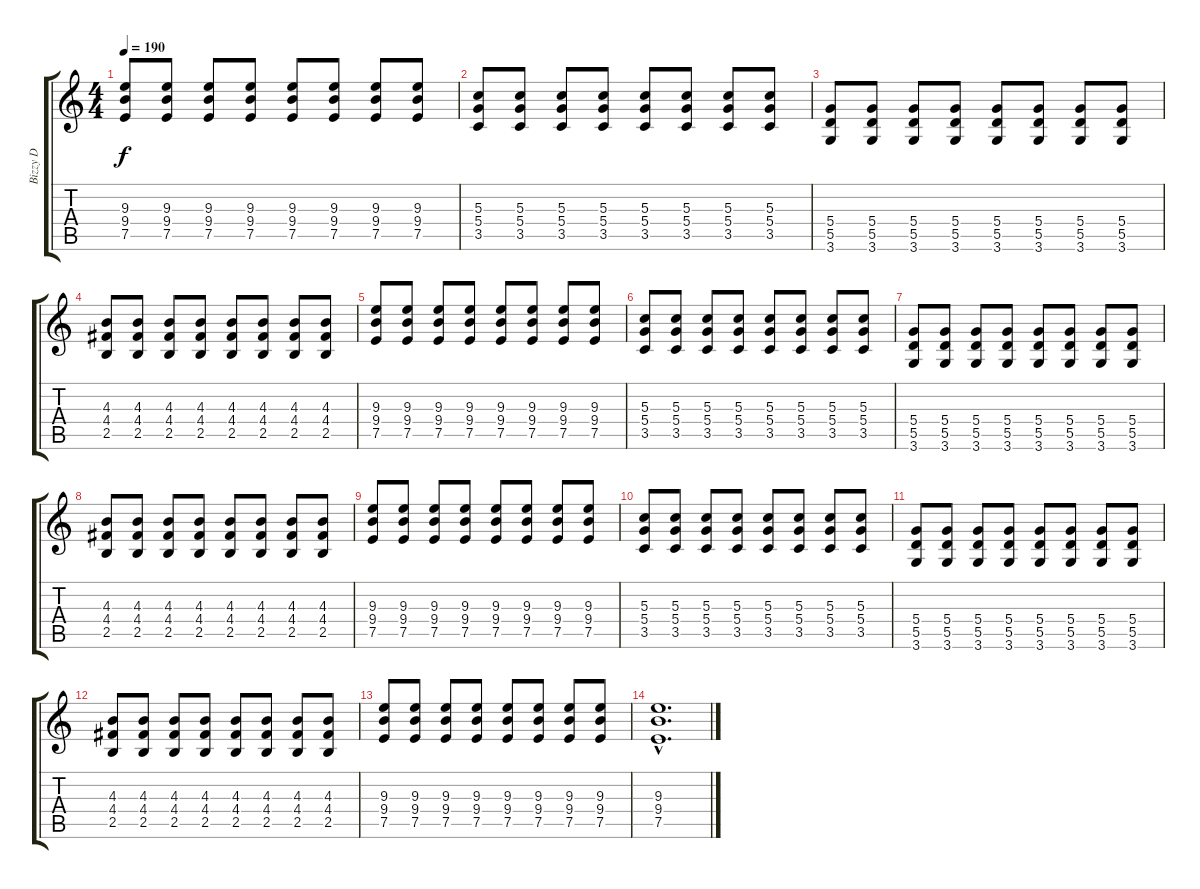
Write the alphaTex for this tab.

\track ("Bizzy D" "Bizzy D") {instrument distortionguitar}
\staff {score tabs}
\tuning (E4 B3 G3 D3 A2 E2) {hide}
\ts (4 4)
\tempo 190
\clef g2
\ks c
(9.3 9.4 7.5).8{dy f} (9.3 9.4 7.5).8 (9.3 9.4 7.5).8 (9.3 9.4 7.5).8 (9.3 9.4 7.5).8 (9.3 9.4 7.5).8 (9.3 9.4 7.5).8 (9.3 9.4 7.5).8 |
(5.3 5.4 3.5).8 (5.3 5.4 3.5).8 (5.3 5.4 3.5).8 (5.3 5.4 3.5).8 (5.3 5.4 3.5).8 (5.3 5.4 3.5).8 (5.3 5.4 3.5).8 (5.3 5.4 3.5).8 |
(5.4 5.5 3.6).8 (5.4 5.5 3.6).8 (5.4 5.5 3.6).8 (5.4 5.5 3.6).8 (5.4 5.5 3.6).8 (5.4 5.5 3.6).8 (5.4 5.5 3.6).8 (5.4 5.5 3.6).8 |
(4.3 4.4 2.5).8 (4.3 4.4 2.5).8 (4.3 4.4 2.5).8 (4.3 4.4 2.5).8 (4.3 4.4 2.5).8 (4.3 4.4 2.5).8 (4.3 4.4 2.5).8 (4.3 4.4 2.5).8 |
(9.3 9.4 7.5).8 (9.3 9.4 7.5).8 (9.3 9.4 7.5).8 (9.3 9.4 7.5).8 (9.3 9.4 7.5).8 (9.3 9.4 7.5).8 (9.3 9.4 7.5).8 (9.3 9.4 7.5).8 |
(5.3 5.4 3.5).8 (5.3 5.4 3.5).8 (5.3 5.4 3.5).8 (5.3 5.4 3.5).8 (5.3 5.4 3.5).8 (5.3 5.4 3.5).8 (5.3 5.4 3.5).8 (5.3 5.4 3.5).8 |
(5.4 5.5 3.6).8 (5.4 5.5 3.6).8 (5.4 5.5 3.6).8 (5.4 5.5 3.6).8 (5.4 5.5 3.6).8 (5.4 5.5 3.6).8 (5.4 5.5 3.6).8 (5.4 5.5 3.6).8 |
(4.3 4.4 2.5).8 (4.3 4.4 2.5).8 (4.3 4.4 2.5).8 (4.3 4.4 2.5).8 (4.3 4.4 2.5).8 (4.3 4.4 2.5).8 (4.3 4.4 2.5).8 (4.3 4.4 2.5).8 |
(9.3 9.4 7.5).8 (9.3 9.4 7.5).8 (9.3 9.4 7.5).8 (9.3 9.4 7.5).8 (9.3 9.4 7.5).8 (9.3 9.4 7.5).8 (9.3 9.4 7.5).8 (9.3 9.4 7.5).8 |
(5.3 5.4 3.5).8 (5.3 5.4 3.5).8 (5.3 5.4 3.5).8 (5.3 5.4 3.5).8 (5.3 5.4 3.5).8 (5.3 5.4 3.5).8 (5.3 5.4 3.5).8 (5.3 5.4 3.5).8 |
(5.4 5.5 3.6).8 (5.4 5.5 3.6).8 (5.4 5.5 3.6).8 (5.4 5.5 3.6).8 (5.4 5.5 3.6).8 (5.4 5.5 3.6).8 (5.4 5.5 3.6).8 (5.4 5.5 3.6).8 |
(4.3 4.4 2.5).8 (4.3 4.4 2.5).8 (4.3 4.4 2.5).8 (4.3 4.4 2.5).8 (4.3 4.4 2.5).8 (4.3 4.4 2.5).8 (4.3 4.4 2.5).8 (4.3 4.4 2.5).8 |
(9.3 9.4 7.5).8 (9.3 9.4 7.5).8 (9.3 9.4 7.5).8 (9.3 9.4 7.5).8 (9.3 9.4 7.5).8 (9.3 9.4 7.5).8 (9.3 9.4 7.5).8 (9.3 9.4 7.5).8 |
(9.3{hac} 9.4{hac} 7.5{hac}).1{d}
